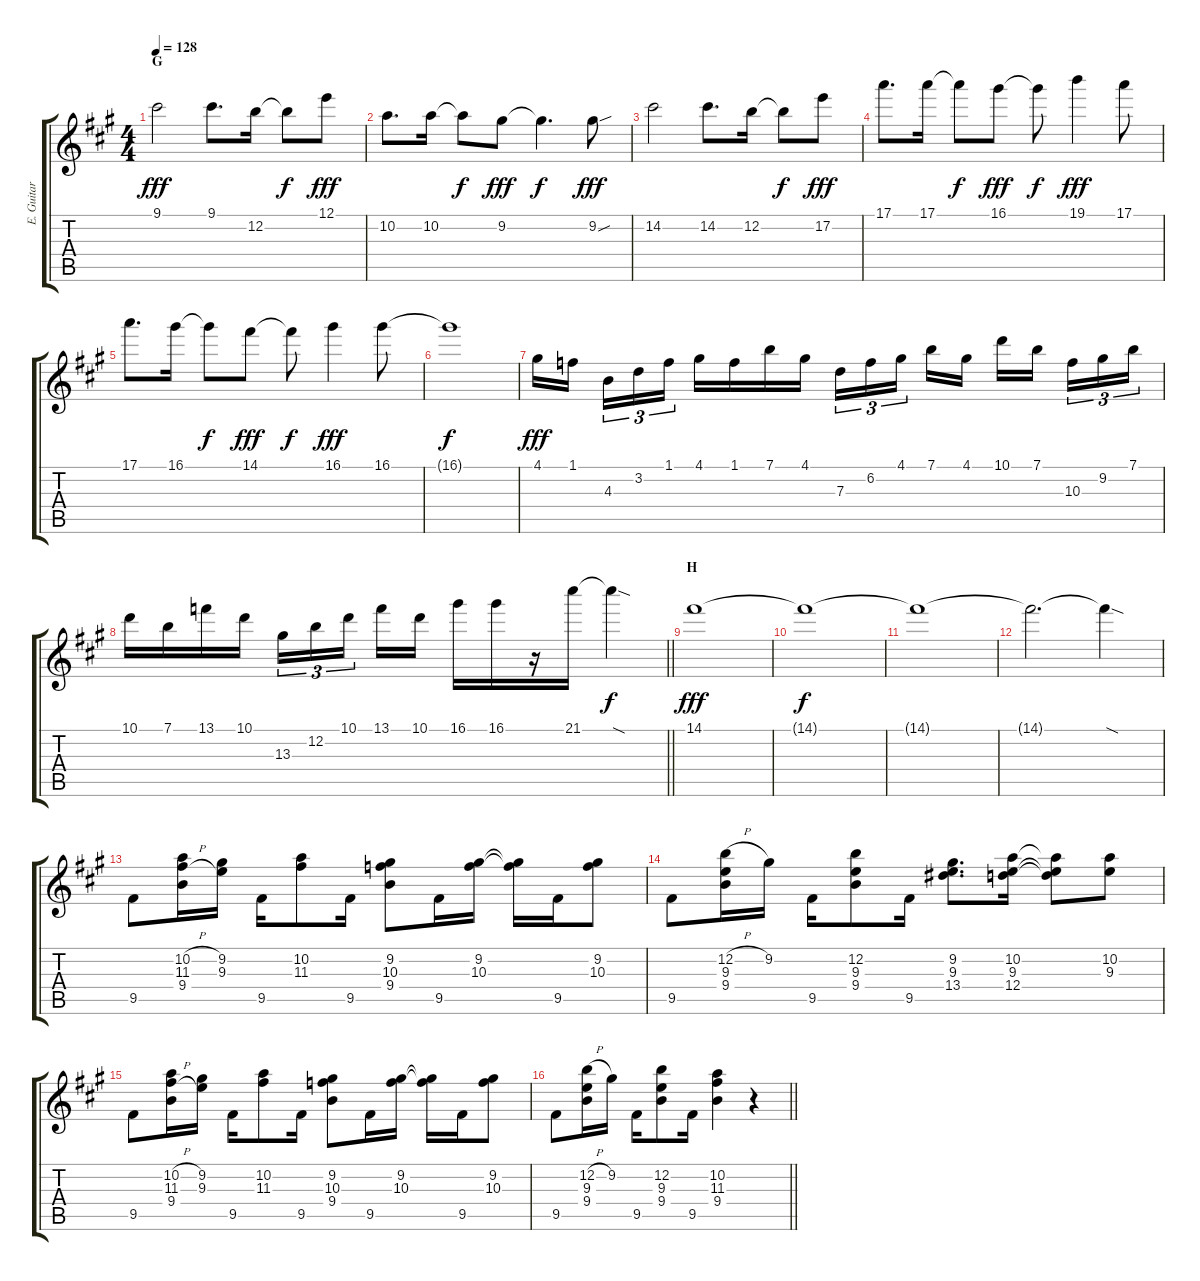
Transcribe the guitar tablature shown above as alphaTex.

\track ("E. Guitar I" "E. Guitar ") {instrument overdrivenguitar}
\staff {score tabs}
\tuning (E4 B3 G3 D3 A2 E2) {hide}
\ts (4 4)
\section ("" "G")
\tempo 128
\clef g2
\ks a
9.1.2{dy fff} 9.1.8{d} 12.2.16 12.2{t}.8{dy f} 12.1.8{dy fff} |
10.2.8{d} 10.2.16 10.2{t}.8{dy f} 9.2.8{dy fff} 9.2{t}.4{d dy f} 9.2{sou}.8{dy fff} |
14.2.2 14.2.8{d} 12.2.16 12.2{t}.8{dy f} 17.2.8{dy fff} |
17.1.8{d} 17.1.16 17.1{t}.8{dy f} 16.1.8{dy fff} 16.1{t}.8{dy f} 19.1.4{dy fff} 17.1.8 |
17.1.8{d} 16.1.16 16.1{t}.8{dy f} 14.1.8{dy fff} 14.1{t}.8{dy f} 16.1.4{dy fff} 16.1.8 |
16.1{t}.1{dy f} |
4.1.16{dy fff} 1.1.16{beam splitsecondary} 4.3.16{tu (3 2)} 3.2.16{tu (3 2)} 1.1.16{tu (3 2)} 4.1.16 1.1.16 7.1.16 4.1.16 7.3.16{tu (3 2)} 6.2.16{tu (3 2)} 4.1.16{tu (3 2) beam splitsecondary} 7.1.16 4.1.16 10.1.16 7.1.16{beam splitsecondary} 10.3.16{tu (3 2)} 9.2.16{tu (3 2)} 7.1.16{tu (3 2)} |
\barLineRight lightlight
10.1.16 7.1.16 13.1.16 10.1.16 13.3.16{tu (3 2)} 12.2.16{tu (3 2)} 10.1.16{tu (3 2) beam splitsecondary} 13.1.16 10.1.16 16.1.16 16.1.16 r.16 21.1.16 21.1{sod t}.4{dy f} |
\section ("" "H")
14.1.1{dy fff} |
14.1{t}.1{dy f} |
14.1{t}.1 |
14.1{t}.2{d} 14.1{sod t}.4 |
9.5.8 (10.2{h} 11.3{h} 9.4).16 (9.2 9.3).16 9.5.16 (10.2 11.3).8 9.5.16 (9.2 10.3 9.4).8 9.5.16 (9.2 10.3).16 (9.2{t} 10.3{t}).16 9.5.16 (9.2 10.3).8 |
9.5.8 (12.2{h} 9.3 9.4).16 9.2.16 9.5.16 (12.2 9.3 9.4).8 9.5.16 (9.2 9.3 13.4).8{d} (10.2 9.3 12.4).16 (10.2{t} 9.3{t} 12.4{t}).8 (10.2 9.3).8 |
9.5.8 (10.2{h} 11.3{h} 9.4).16 (9.2 9.3).16 9.5.16 (10.2 11.3).8 9.5.16 (9.2 10.3 9.4).8 9.5.16 (9.2 10.3).16 (9.2{t} 10.3{t}).16 9.5.16 (9.2 10.3).8 |
\barLineRight lightlight
9.5.8 (12.2{h} 9.3 9.4).16 9.2.16 9.5.16 (12.2 9.3 9.4).8 9.5.16 (10.2 11.3 9.4).4 r.4
